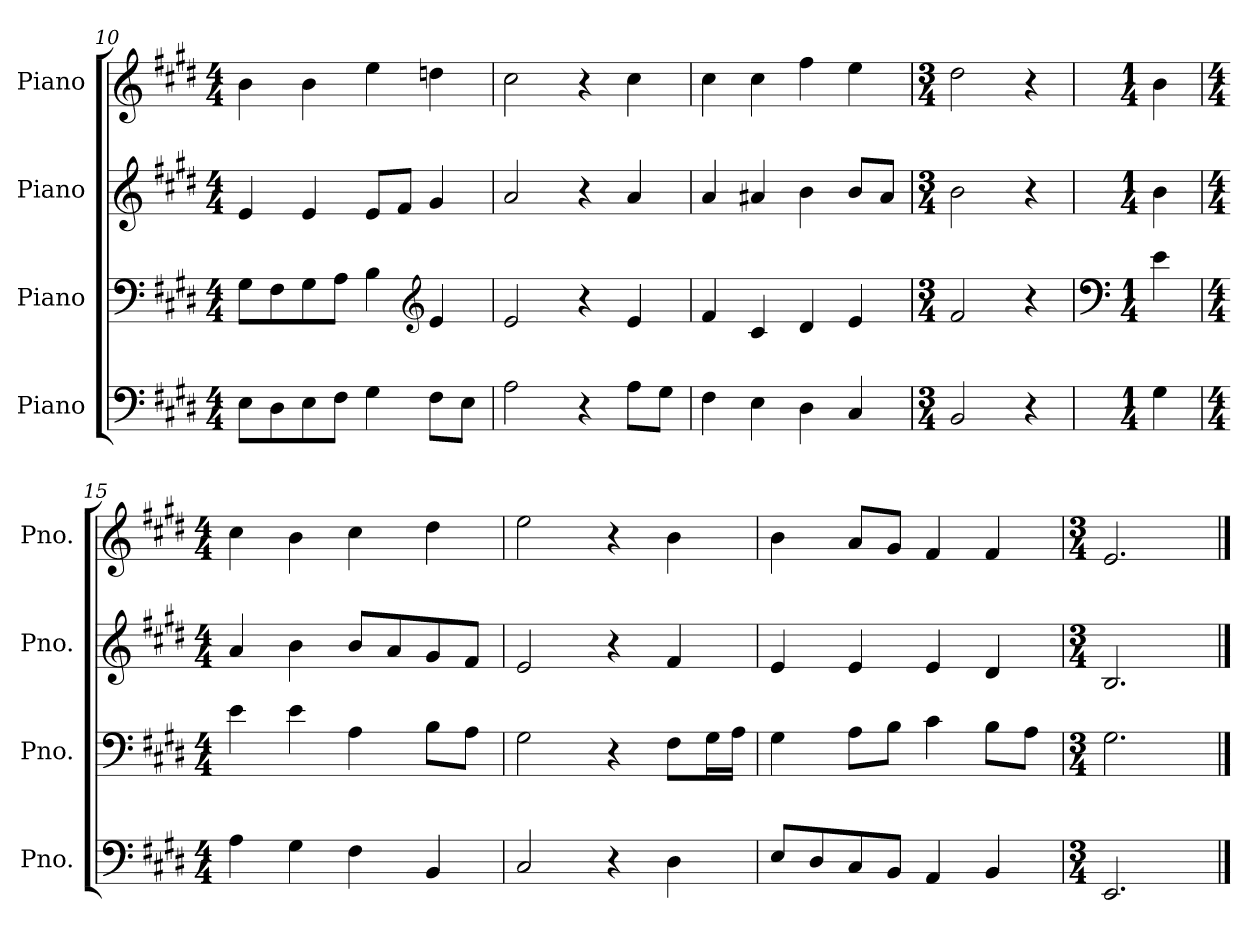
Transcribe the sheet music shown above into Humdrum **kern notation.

**kern	**kern	**kern	**kern
*part4	*part3	*part2	*part1
*staff4	*staff3	*staff2	*staff1
*I"Piano	*I"Piano	*I"Piano	*I"Piano
*I'Pno.	*I'Pno.	*I'Pno.	*I'Pno.
*clefF4	*clefF4	*clefG2	*clefG2
*k[f#c#g#d#]	*k[f#c#g#d#]	*k[f#c#g#d#]	*k[f#c#g#d#]
*M4/4	*M4/4	*M4/4	*M4/4
=10	=10	=10	=10
8E\L	8G#\L	4e/	4b\
8D#\	8F#\	.	.
8E\	8G#\	4e/	4b\
8F#\J	8A\J	.	.
4G#\	4B\	8e/L	4ee\
.	.	8f#/J	.
*	*clefG2	*	*
8F#\L	4e/	4g#/	4ddn\
8E\J	.	.	.
=11	=11	=11	=11
2A\	2e/	2a/	2cc#\
4r	4r	4r	4r
8A\L	4e/	4a/	4cc#\
8G#\J	.	.	.
=12	=12	=12	=12
4F#\	4f#/	4a/	4cc#\
4E\	4c#/	4a#X/	4cc#\
4D#\	4d#/	4b\	4ff#\
4C#/	4e/	8b/L	4ee\
.	.	8a#/J	.
!!LO:LB:g=z
=13	=13	=13	=13
*M3/4	*M3/4	*M3/4	*M3/4
2BB/	2f#/	2b\	2dd#\
4r	4r	4r	4r
=14	=14	=14	=14
*	*clefF4	*	*
*M1/4	*M1/4	*M1/4	*M1/4
4G#\	4e\	4b\	4b\
=15	=15	=15	=15
*M4/4	*M4/4	*M4/4	*M4/4
4A\	4e\	4a/	4cc#\
4G#\	4e\	4b\	4b\
4F#\	4A\	8b/L	4cc#\
.	.	8a/	.
4BB/	8B\L	8g#/	4dd#\
.	8A\J	8f#/J	.
=16	=16	=16	=16
2C#/	2G#\	2e/	2ee\
4r	4r	4r	4r
4D#\	8F#\L	4f#/	4b\
.	16G#\L	.	.
.	16A\JJ	.	.
=17	=17	=17	=17
8E/L	4G#\	4e/	4b\
8D#/	.	.	.
8C#/	8A\L	4e/	8a/L
8BB/J	8B\J	.	8g#/J
4AA/	4c#\	4e/	4f#/
4BB/	8B\L	4d#/	4f#/
.	8A\J	.	.
=18	=18	=18	=18
*M3/4	*M3/4	*M3/4	*M3/4
2.EE/	2.G#\	2.B/	2.e/
==	==	==	==
*-	*-	*-	*-
